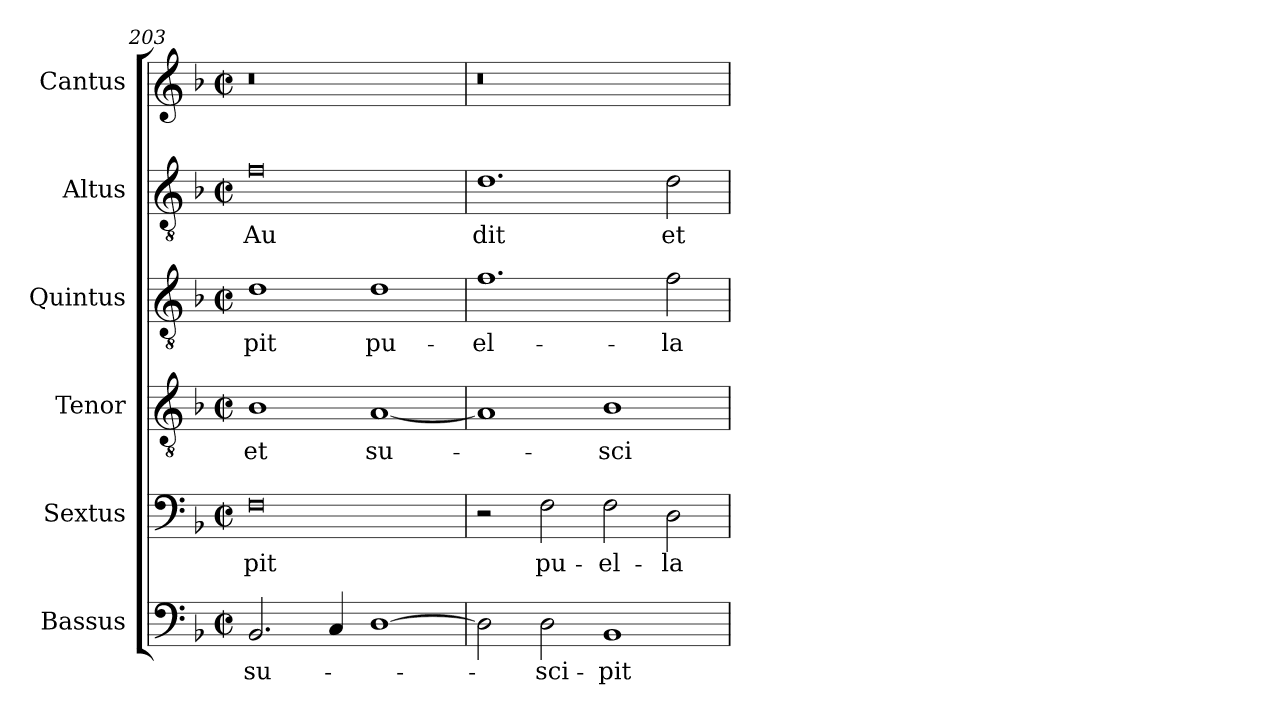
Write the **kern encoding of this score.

**kern	**text	**kern	**text	**kern	**text	**kern	**text	**kern	**text	**kern
*part6	*part6	*part5	*part5	*part4	*part4	*part3	*part3	*part2	*part2	*part1
*staff6	*staff6	*staff5	*staff5	*staff4	*staff4	*staff3	*staff3	*staff2	*staff2	*staff1
*I"Bassus	*	*I"Sextus	*	*I"Tenor	*	*I"Quintus	*	*I"Altus	*	*I"Cantus
*clefF4	*	*clefF4	*	*clefGv2	*	*clefGv2	*	*clefGv2	*	*clefG2
*k[b-]	*	*k[b-]	*	*k[b-]	*	*k[b-]	*	*k[b-]	*	*k[b-]
*F:	*	*F:	*	*F:	*	*F:	*	*F:	*	*F:
*M2/2	*	*M2/2	*	*M2/2	*	*M2/2	*	*M2/2	*	*M2/2
*met(c|)	*	*met(c|)	*	*met(c|)	*	*met(c|)	*	*met(c|)	*	*met(c|)
=203	=203	=203	=203	=203	=203	=203	=203	=203	=203	=203
!	!LO:LY:b:cj	!	!LO:LY:b:cj	!	!LO:LY:b:cj	!	!LO:LY:b:cj	!	!LO:LY:b:cj	!
2.BB-/	su-	0F	-pit	1B-	et	1d	-pit	0f	Au	0r
4C/	.	.	.	.	.	.	.	.	.	.
!	!	!	!	!	!LO:LY:b:cj	!	!LO:LY:b:cj	!	!	!
[>1D	.	.	.	[<1A	su-	1d	pu-	.	.	.
=204	=204	=204	=204	=204	=204	=204	=204	=204	=204	=204
!	!	!	!	!	!	!	!LO:LY:b:cj	!	!LO:LY:b:cj	!
2D\]	.	2r	.	1A]	.	1.f	-el-	1.d	dit	0r
!	!LO:LY:b:cj	!	!LO:LY:b:cj	!	!	!	!	!	!	!
2D\	-sci-	2F\	pu-	.	.	.	.	.	.	.
!	!LO:LY:b:cj	!	!LO:LY:b:cj	!	!LO:LY:b:cj	!	!	!	!	!
1BB-	-pit	2F\	-el-	1B-	-sci-	.	.	.	.	.
!	!	!	!LO:LY:b:cj	!	!	!	!LO:LY:b:cj	!	!LO:LY:b:cj	!
.	.	2D\	-la	.	.	2f\	-la	2d\	et	.
=	=	=	=	=	=	=	=	=	=	=
*-	*-	*-	*-	*-	*-	*-	*-	*-	*-	*-
